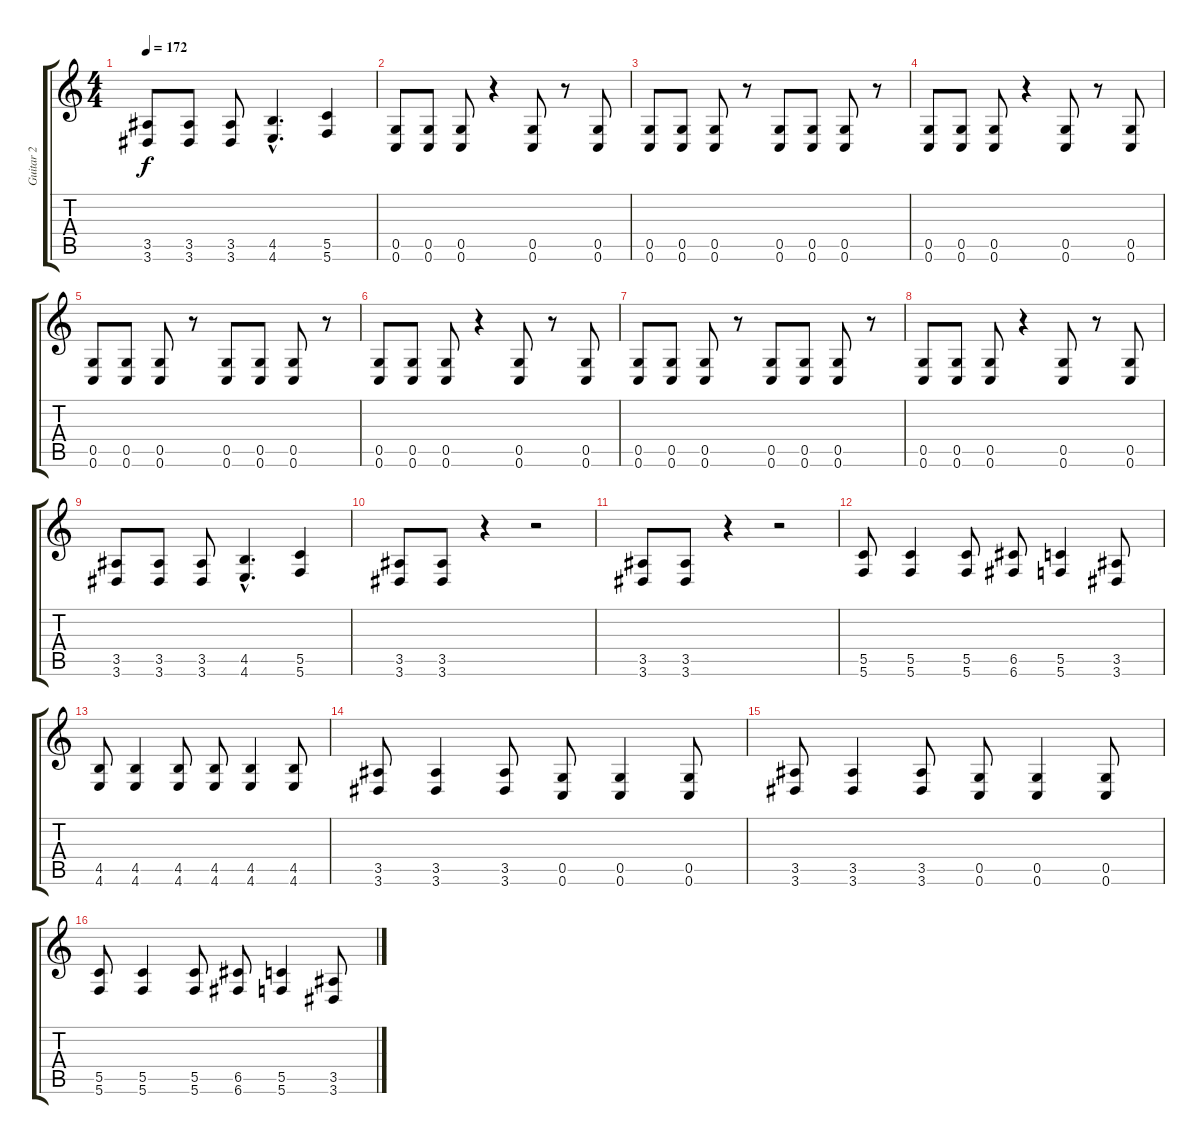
\track ("Guitar 2" "Guitar 2") {instrument distortionguitar}
\staff {score tabs}
\tuning (D4 A3 F3 C3 G2 C2) {hide}
\ts (4 4)
\tempo 172
\clef g2
\ks c
(3.5 3.6).8{dy f} (3.5 3.6).8 (3.5 3.6).8 (4.5{hac} 4.6{hac}).4{d} (5.5 5.6).4 |
(0.5 0.6).8 (0.5 0.6).8 (0.5 0.6).8 r.4 (0.5 0.6).8 r.8 (0.5 0.6).8 |
(0.5 0.6).8 (0.5 0.6).8 (0.5 0.6).8 r.8 (0.5 0.6).8 (0.5 0.6).8 (0.5 0.6).8 r.8 |
(0.5 0.6).8 (0.5 0.6).8 (0.5 0.6).8 r.4 (0.5 0.6).8 r.8 (0.5 0.6).8 |
(0.5 0.6).8 (0.5 0.6).8 (0.5 0.6).8 r.8 (0.5 0.6).8 (0.5 0.6).8 (0.5 0.6).8 r.8 |
(0.5 0.6).8 (0.5 0.6).8 (0.5 0.6).8 r.4 (0.5 0.6).8 r.8 (0.5 0.6).8 |
(0.5 0.6).8 (0.5 0.6).8 (0.5 0.6).8 r.8 (0.5 0.6).8 (0.5 0.6).8 (0.5 0.6).8 r.8 |
(0.5 0.6).8 (0.5 0.6).8 (0.5 0.6).8 r.4 (0.5 0.6).8 r.8 (0.5 0.6).8 |
(3.5 3.6).8 (3.5 3.6).8 (3.5 3.6).8 (4.5{hac} 4.6{hac}).4{d} (5.5 5.6).4 |
(3.5 3.6).8 (3.5 3.6).8 r.4 r.2 |
(3.5 3.6).8 (3.5 3.6).8 r.4 r.2 |
(5.5 5.6).8 (5.5 5.6).4 (5.5 5.6).8 (6.5 6.6).8 (5.5 5.6).4 (3.5 3.6).8 |
(4.5 4.6).8 (4.5 4.6).4 (4.5 4.6).8 (4.5 4.6).8 (4.5 4.6).4 (4.5 4.6).8 |
(3.5 3.6).8 (3.5 3.6).4 (3.5 3.6).8 (0.5 0.6).8 (0.5 0.6).4 (0.5 0.6).8 |
(3.5 3.6).8 (3.5 3.6).4 (3.5 3.6).8 (0.5 0.6).8 (0.5 0.6).4 (0.5 0.6).8 |
(5.5 5.6).8 (5.5 5.6).4 (5.5 5.6).8 (6.5 6.6).8 (5.5 5.6).4 (3.5 3.6).8
